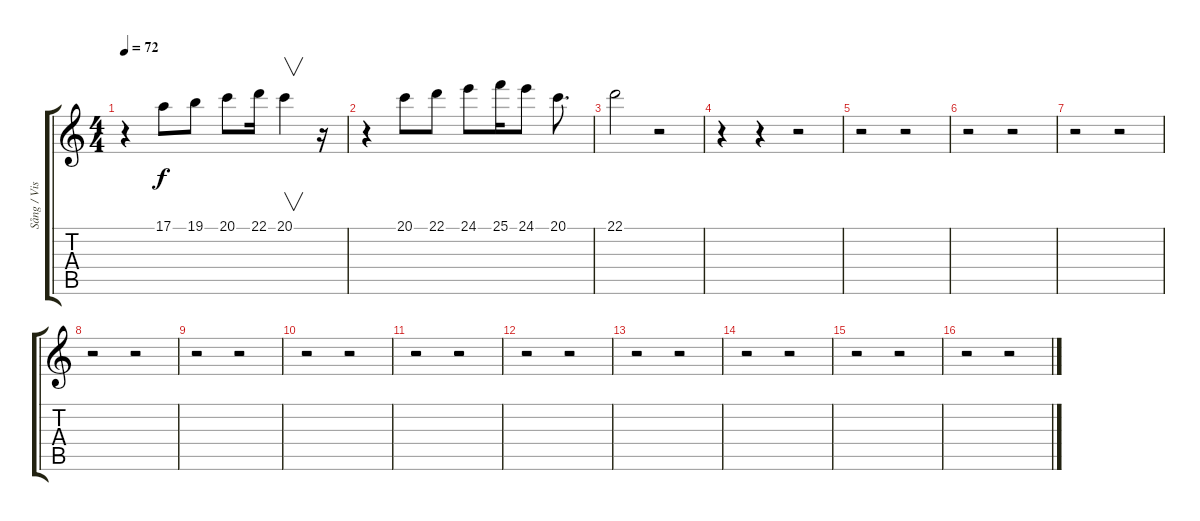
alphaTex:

\track ("Sång / Vissla" "Sång / Vis") {instrument harmonica}
\staff {score tabs}
\tuning (E4 B3 G3 D3 A2 E2) {hide}
\ts (4 4)
\tempo 72
\clef g2
\ks c
r.4{dy f} 17.1.8 19.1.8 20.1.8 22.1.16 20.1.4{v} r.16 |
r.4 20.1.8 22.1.8 24.1.8 25.1.16 24.1.8 20.1.8{d} |
22.1.2 r.2 |
r.4 r.4 r.2 |
r.2 r.2 |
r.2 r.2 |
r.2 r.2 |
r.2 r.2 |
r.2 r.2 |
r.2 r.2 |
r.2 r.2 |
r.2 r.2 |
r.2 r.2 |
r.2 r.2 |
r.2 r.2 |
r.2 r.2
